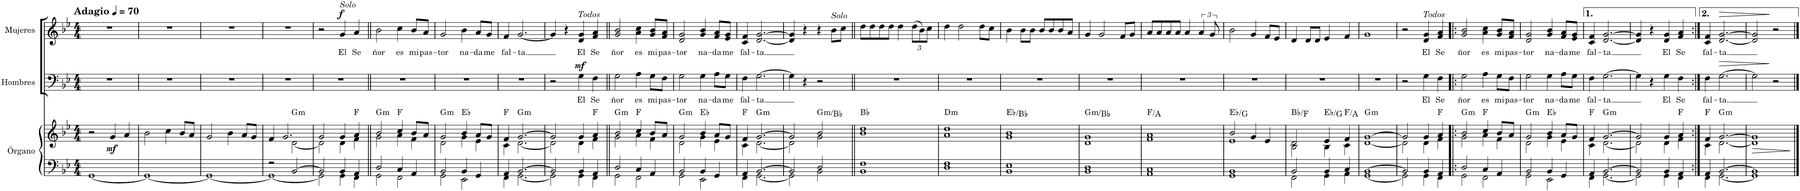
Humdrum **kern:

**kern	**kern	**dynam	**harte	**kern	**text	**dynam	**kern	**text	**dynam
*part3	*part3	*part3	*part3	*part2	*part2	*part2	*part1	*part1	*part1
*staff4	*staff3	*staff3/4	*	*staff2	*staff2	*staff2	*staff1	*staff1	*staff1
*I"Órgano	*	*	*	*I"Hombres	*	*	*I"Mujeres	*	*
*	*	*	*	*I'H.	*	*	*	*	*
*clefF4	*clefG2	*	*	*clefF4	*	*	*clefG2	*	*
*k[b-e-]	*k[b-e-]	*	*	*k[b-e-]	*	*	*k[b-e-]	*	*
*M4/4	*M4/4	*	*	*M4/4	*	*	*M4/4	*	*
*MM70	*MM70	*	*	*MM70	*	*	*MM70	*	*
=1	=1	=1	=1	=1	=1	=1	=1	=1	=1
!	!	!	!	!	!	!	!LO:TX:a:B:t=Adagio	!	!
[1GG	2r	.	.	1r	.	.	1r	.	.
!	!	!LO:DY:b	!	!	!	!	!	!	!
.	4g/	mf	.	.	.	.	.	.	.
.	4a/	.	.	.	.	.	.	.	.
=2	=2	=2	=2	=2	=2	=2	=2	=2	=2
1GG_	2b-\	.	.	1r	.	.	1r	.	.
.	4cc\	.	.	.	.	.	.	.	.
.	8b-/L	.	.	.	.	.	.	.	.
.	8a/J	.	.	.	.	.	.	.	.
=3	=3	=3	=3	=3	=3	=3	=3	=3	=3
1GG_	2g/	.	.	1r	.	.	1r	.	.
.	4b-\	.	.	.	.	.	.	.	.
.	8a/L	.	.	.	.	.	.	.	.
.	8g/J	.	.	.	.	.	.	.	.
=4	=4	=4	=4	=4	=4	=4	=4	=4	=4
*^	*^	*	*	*	*	*	*	*	*
2r	1GG_	4f/	2ryy	.	.	1r	.	.	1r	.	.
.	.	2.g/	.	.	.	.	.	.	.	.	.
!	!	!	!	!	!LO:H:kt=m	!	!	!	!	!	!
[2BB-/	.	.	[2d\	.	G:min	.	.	.	.	.	.
=5	=5	=5	=5	=5	=5	=5	=5	=5	=5	=5	=5
2BB-/]	2GG\]	2g/	2d\]	.	.	1r	.	.	2r	.	.
!	!	!	!	!	!	!	!	!	!LO:TX:a:i:t=Solo	!	!
!	!	!	!	!	!	!	!	!	!	!LO:LY:b	!LO:DY:a
4BB-/	4GG\	4g/	4d\	.	.	.	.	.	4g/	El	f
!	!	!	!	!	!	!	!	!	!	!LO:LY:b	!
4AA/	4FF\	4a/	4f\	.	F:maj	.	.	.	4a/	Se	.
=6||	=6||	=6||	=6||	=6||	=6||	=6||	=6||	=6||	=6||	=6||	=6||
!	!	!	!	!	!LO:H:kt=m	!	!	!	!	!LO:LY:b	!
2D/	2GG\	2b-/	2g\	.	G:min	1r	.	.	2b-\	-ñor	.
!	!	!	!	!	!	!	!	!	!	!LO:LY:b	!
4C/	2FF\	4cc/	4a\	.	F:maj	.	.	.	4cc\	es	.
!	!	!	!	!	!	!	!	!	!	!LO:LY:b	!
4AA/	.	8b-/L	4f\	.	.	.	.	.	8b-/L	mi	.
!	!	!	!	!	!	!	!	!	!	!LO:LY:b	!
.	.	8a/J	.	.	.	.	.	.	8a/J	pas-	.
=7	=7	=7	=7	=7	=7	=7	=7	=7	=7	=7	=7
!	!	!	!	!	!LO:H:kt=m	!	!	!	!	!LO:LY:b	!
2BB-/	2GG\	2g/	2d\	.	G:min	1r	.	.	2g/	-tor	.
!	!	!	!	!	!	!	!	!	!	!LO:LY:b	!
4BB-/	2EE-\	4b-/	4g\	.	Eb:maj	.	.	.	4b-\	na-	.
!	!	!	!	!	!	!	!	!	!	!LO:LY:b	!
4GG/	.	8a/L	4e-\	.	.	.	.	.	8a/L	-da	.
!	!	!	!	!	!	!	!	!	!	!LO:LY:b	!
.	.	8g/J	.	.	.	.	.	.	8g/J	me	.
=8	=8	=8	=8	=8	=8	=8	=8	=8	=8	=8	=8
!	!	!	!	!	!	!	!	!	!	!LO:LY:b	!
4AA/	4FF\	4f/	4c\	.	F:maj	1r	.	.	4f/	fal-	.
!	!	!	!	!	!LO:H:kt=m	!	!	!	!	!LO:LY:b	!
[2.BB-/	[2.GG\	[2.g/	[2.d\	.	G:min	.	.	.	[2.g/	-ta.	.
=9	=9	=9	=9	=9	=9	=9	=9	=9	=9	=9	=9
2BB-/]	2GG\]	2g/]	2d\]	.	.	2r	.	.	4g/]	.	.
.	.	.	.	.	.	.	.	.	4r	.	.
!	!	!	!	!	!	!	!	!	!LO:TX:a:i:t=Todos	!	!
!	!	!	!	!	!	!	!LO:LY:b	!LO:DY:a	!	!LO:LY:b	!
4BB-/	4GG\	4g/	4d\	.	.	4G\	El	mf	4d/ 4g/	El	.
!	!	!	!	!	!	!	!LO:LY:b	!	!	!LO:LY:b	!
4AA/	4FF\	4a/	4f\	.	F:maj	4F\	Se	.	4f/ 4a/	Se	.
=10||	=10||	=10||	=10||	=10||	=10||	=10||	=10||	=10||	=10||	=10||	=10||
!	!	!	!	!	!LO:H:kt=m	!	!LO:LY:b	!	!	!LO:LY:b	!
2D/	2GG\	2b-/	2g\	.	G:min	2G\	-ñor	.	2g/ 2b-/	-ñor	.
!	!	!	!	!	!	!	!LO:LY:b	!	!	!LO:LY:b	!
4C/	2FF\	4cc/	4a\	.	F:maj	4A\	es	.	4a\ 4cc\	es	.
!	!	!	!	!	!	!	!LO:LY:b	!	!	!LO:LY:b	!
4AA/	.	8b-/L	4f\	.	.	8G\L	mi	.	8g/ 8b-/L	mi	.
!	!	!	!	!	!	!	!LO:LY:b	!	!	!LO:LY:b	!
.	.	8a/J	.	.	.	8F\J	pas-	.	8f/ 8a/J	pas-	.
=11	=11	=11	=11	=11	=11	=11	=11	=11	=11	=11	=11
!	!	!	!	!	!LO:H:kt=m	!	!LO:LY:b	!	!	!LO:LY:b	!
2BB-/	2GG\	2g/	2d\	.	G:min	2G\	-tor	.	2d/ 2g/	-tor	.
!	!	!	!	!	!	!	!LO:LY:b	!	!	!LO:LY:b	!
4BB-/	2EE-\	4b-/	4g\	.	Eb:maj	4G\	na-	.	4g/ 4b-/	na-	.
!	!	!	!	!	!	!	!LO:LY:b	!	!	!LO:LY:b	!
4GG/	.	8a/L	4e-\	.	.	8A\L	-da	.	8f/ 8a/L	-da	.
!	!	!	!	!	!	!	!LO:LY:b	!	!	!LO:LY:b	!
.	.	8g/J	.	.	.	8G\J	me	.	8e-/ 8g/J	me	.
=12	=12	=12	=12	=12	=12	=12	=12	=12	=12	=12	=12
!	!	!	!	!	!	!	!LO:LY:b	!	!	!LO:LY:b	!
4AA/	4FF\	4f/	4c\	.	F:maj	4F\	fal-	.	4c/ 4f/	fal-	.
!	!	!	!	!	!LO:H:kt=m	!	!LO:LY:b	!	!	!LO:LY:b	!
[2.BB-/	[2.GG\	[2.g/	[2.d\	.	G:min	[2.G\	-ta.	.	[2.d/ [2.g/	-ta.	.
=13	=13	=13	=13	=13	=13	=13	=13	=13	=13	=13	=13
2BB-/]	2GG\]	2g/]	2d\]	.	.	4G\]	.	.	4d/] 4g/]	.	.
.	.	.	.	.	.	4r	.	.	4r	.	.
!	!	!	!	!	!LO:H:kt=m	!	!	!	!	!	!
2D/	2BB-\	2b-/	2g\	.	G:min/b3	2r	.	.	4r	.	.
!	!	!	!	!	!	!	!	!	!LO:TX:a:i:t=Solo	!	!
.	.	.	.	.	.	.	.	.	8b-\L	.	.
.	.	.	.	.	.	.	.	.	8cc\J	.	.
=14||	=14||	=14||	=14||	=14||	=14||	=14||	=14||	=14||	=14||	=14||	=14||
1F	1BB-	1dd	1b-	.	Bb:maj	1r	.	.	8dd\L	.	.
.	.	.	.	.	.	.	.	.	8dd\	.	.
.	.	.	.	.	.	.	.	.	8dd\	.	.
.	.	.	.	.	.	.	.	.	8dd\J	.	.
.	.	.	.	.	.	.	.	.	4dd\	.	.
*	*	*	*	*	*	*	*	*	*Xbrackettup	*	*
.	.	.	.	.	.	.	.	.	(12dd\L	.	.
.	.	.	.	.	.	.	.	.	12b-\)	.	.
.	.	.	.	.	.	.	.	.	12cc\J	.	.
=15	=15	=15	=15	=15	=15	=15	=15	=15	=15	=15	=15
!	!	!	!	!	!LO:H:kt=m	!	!	!	!	!	!
1F	1D	1dd	1a	.	D:min	1r	.	.	4dd\	.	.
.	.	.	.	.	.	.	.	.	2dd\	.	.
.	.	.	.	.	.	.	.	.	8dd\L	.	.
.	.	.	.	.	.	.	.	.	8cc\J	.	.
=16	=16	=16	=16	=16	=16	=16	=16	=16	=16	=16	=16
1E-	1BB-	1b-	1g	.	Eb:maj/5	1r	.	.	4b-\	.	.
.	.	.	.	.	.	.	.	.	8b-\L	.	.
.	.	.	.	.	.	.	.	.	8b-\J	.	.
.	.	.	.	.	.	.	.	.	8b-/L	.	.
.	.	.	.	.	.	.	.	.	8b-/	.	.
.	.	.	.	.	.	.	.	.	8b-/	.	.
.	.	.	.	.	.	.	.	.	8a/J	.	.
=17	=17	=17	=17	=17	=17	=17	=17	=17	=17	=17	=17
!	!	!	!	!	!LO:H:kt=m	!	!	!	!	!	!
1D	1BB-	1g	1d	.	G:min/b3	1r	.	.	4g/	.	.
.	.	.	.	.	.	.	.	.	2g/	.	.
.	.	.	.	.	.	.	.	.	8f/L	.	.
.	.	.	.	.	.	.	.	.	8g/J	.	.
=18	=18	=18	=18	=18	=18	=18	=18	=18	=18	=18	=18
1C	1AA	1a	1f	.	F:maj/3	1r	.	.	8a/L	.	.
.	.	.	.	.	.	.	.	.	8a/	.	.
.	.	.	.	.	.	.	.	.	8a/	.	.
.	.	.	.	.	.	.	.	.	8a/J	.	.
.	.	.	.	.	.	.	.	.	4a/	.	.
*	*	*	*	*	*	*	*	*	*brackettup	*	*
.	.	.	.	.	.	.	.	.	6a/	.	.
.	.	.	.	.	.	.	.	.	12g/	.	.
=19	=19	=19	=19	=19	=19	=19	=19	=19	=19	=19	=19
1BB-	1GG	2b-/	1e-	.	Eb:maj/3	1r	.	.	2b-\	.	.
.	.	4g/	.	.	.	.	.	.	4g/	.	.
.	.	4e-/	.	.	.	.	.	.	8f/L	.	.
.	.	.	.	.	.	.	.	.	8e-/J	.	.
=20	=20	=20	=20	=20	=20	=20	=20	=20	=20	=20	=20
2BB-/	2FF\	2d/	2B-\	.	Bb:maj/5	1r	.	.	4d/	.	.
.	.	.	.	.	.	.	.	.	8d/L	.	.
.	.	.	.	.	.	.	.	.	8d/J	.	.
4BB-/	4GG\	4e-/	4B-\	.	Eb:maj/3	.	.	.	4e-/	.	.
4C/	4AA\	4f/	4c\	.	F:maj/3	.	.	.	4f/	.	.
=21	=21	=21	=21	=21	=21	=21	=21	=21	=21	=21	=21
!	!	!	!	!	!LO:H:kt=m	!	!	!	!	!	!
*	*	*v	*v	*	*	*	*	*	*	*	*
[1BB-	[1GG	[1d [1g	.	G:min	1r	.	.	1g	.	.
=22	=22	=22	=22	=22	=22	=22	=22	=22	=22	=22
*	*	*^	*	*	*	*	*	*	*	*
2BB-/]	2GG\]	2g/]	2d\]	.	.	2r	.	.	2r	.	.
!	!	!	!	!	!	!	!	!	!LO:TX:a:i:t=Todos	!	!
!	!	!	!	!	!	!	!LO:LY:b	!	!	!LO:LY:b	!
4BB-/	4GG\	4g/	4d\	.	.	4G\	El	.	4d/ 4g/	El	.
!	!	!	!	!	!	!	!LO:LY:b	!	!	!LO:LY:b	!
4AA/	4FF\	4a/	4f\	.	F:maj	4F\	Se	.	4f/ 4a/	Se	.
=23!|:	=23!|:	=23!|:	=23!|:	=23!|:	=23!|:	=23!|:	=23!|:	=23!|:	=23!|:	=23!|:	=23!|:
!	!	!	!	!	!LO:H:kt=m	!	!LO:LY:b	!	!	!LO:LY:b	!
2D/	2GG\	2b-/	2g\	.	G:min	2G\	-ñor	.	2g/ 2b-/	-ñor	.
!	!	!	!	!	!	!	!LO:LY:b	!	!	!LO:LY:b	!
4C/	2FF\	4cc/	4a\	.	F:maj	4A\	es	.	4a\ 4cc\	es	.
!	!	!	!	!	!	!	!LO:LY:b	!	!	!LO:LY:b	!
4AA/	.	8b-/L	4f\	.	.	8G\L	mi	.	8g/ 8b-/L	mi	.
!	!	!	!	!	!	!	!LO:LY:b	!	!	!LO:LY:b	!
.	.	8a/J	.	.	.	8F\J	pas-	.	8f/ 8a/J	pas-	.
=24	=24	=24	=24	=24	=24	=24	=24	=24	=24	=24	=24
!	!	!	!	!	!LO:H:kt=m	!	!LO:LY:b	!	!	!LO:LY:b	!
2BB-/	2GG\	2g/	2d\	.	G:min	2G\	-tor	.	2d/ 2g/	-tor	.
!	!	!	!	!	!	!	!LO:LY:b	!	!	!LO:LY:b	!
4BB-/	2EE-\	4b-/	4g\	.	Eb:maj	4G\	na-	.	4g/ 4b-/	na-	.
!	!	!	!	!	!	!	!LO:LY:b	!	!	!LO:LY:b	!
4GG/	.	8a/L	4e-\	.	.	8A\L	-da	.	8f/ 8a/L	-da	.
!	!	!	!	!	!	!	!LO:LY:b	!	!	!LO:LY:b	!
.	.	8g/J	.	.	.	8G\J	me	.	8e-/ 8g/J	me	.
=25	=25	=25	=25	=25	=25	=25	=25	=25	=25	=25	=25
!	!	!	!	!	!	!	!LO:LY:b	!	!	!LO:LY:b	!
4AA/	4FF\	4f/	4c\	.	F:maj	4F\	fal-	.	4c/ 4f/	fal-	.
!	!	!	!	!	!LO:H:kt=m	!	!LO:LY:b	!	!	!LO:LY:b	!
[2.BB-/	[2.GG\	[2.g/	[2.d\	.	G:min	[2.G\	-ta.	.	[2.d/ [2.g/	-ta.	.
=26	=26	=26	=26	=26	=26	=26	=26	=26	=26	=26	=26
2BB-/]	2GG\]	2g/]	2d\]	.	.	4G\]	.	.	4d/] 4g/]	.	.
.	.	.	.	.	.	4r	.	.	4r	.	.
!	!	!	!	!	!	!	!LO:LY:b	!	!	!LO:LY:b	!
4BB-/	4GG\	4g/	4d\	.	.	4G\	El	.	4d/ 4g/	El	.
!	!	!	!	!	!	!	!LO:LY:b	!	!	!LO:LY:b	!
4AA/	4FF\	4a/	4f\	.	F:maj	4F\	Se	.	4f/ 4a/	Se	.
=27:|!	=27:|!	=27:|!	=27:|!	=27:|!	=27:|!	=27:|!	=27:|!	=27:|!	=27:|!	=27:|!	=27:|!
!	!	!	!	!	!	!	!LO:LY:b	!	!	!LO:LY:b	!
4AA/	4FF\	4f/	4c\	.	F:maj	4F\	fal-	.	4c/ 4f/	fal-	.
!	!	!	!	!	!LO:H:kt=m	!	!LO:LY:b	!LO:HP:b	!	!LO:LY:b	!LO:HP:b
[2.BB-/	[2.GG\	[2.g/	[2.d\	.	G:min	[2.G\	-ta.	>	[2.d/ [2.g/	-ta.	>
=28	=28	=28	=28	=28	=28	=28	=28	=28	=28	=28	=28
!	!	!	!	!LO:HP:b	!	!	!	!	!	!	!
*	*	*v	*v	*	*	*	*	*	*	*	*
1BB-]	1GG]	1d] 1g]	>	.	2G\]	.	.	2d/] 2g/]	.	.
.	.	.	.	.	2r	.	]	2r	.	]
*v	*v	*	*	*	*	*	*	*	*	*
.	.	]	.	.	.	.	.	.	.
==	==	==	==	==	==	==	==	==	==
*-	*-	*-	*-	*-	*-	*-	*-	*-	*-
